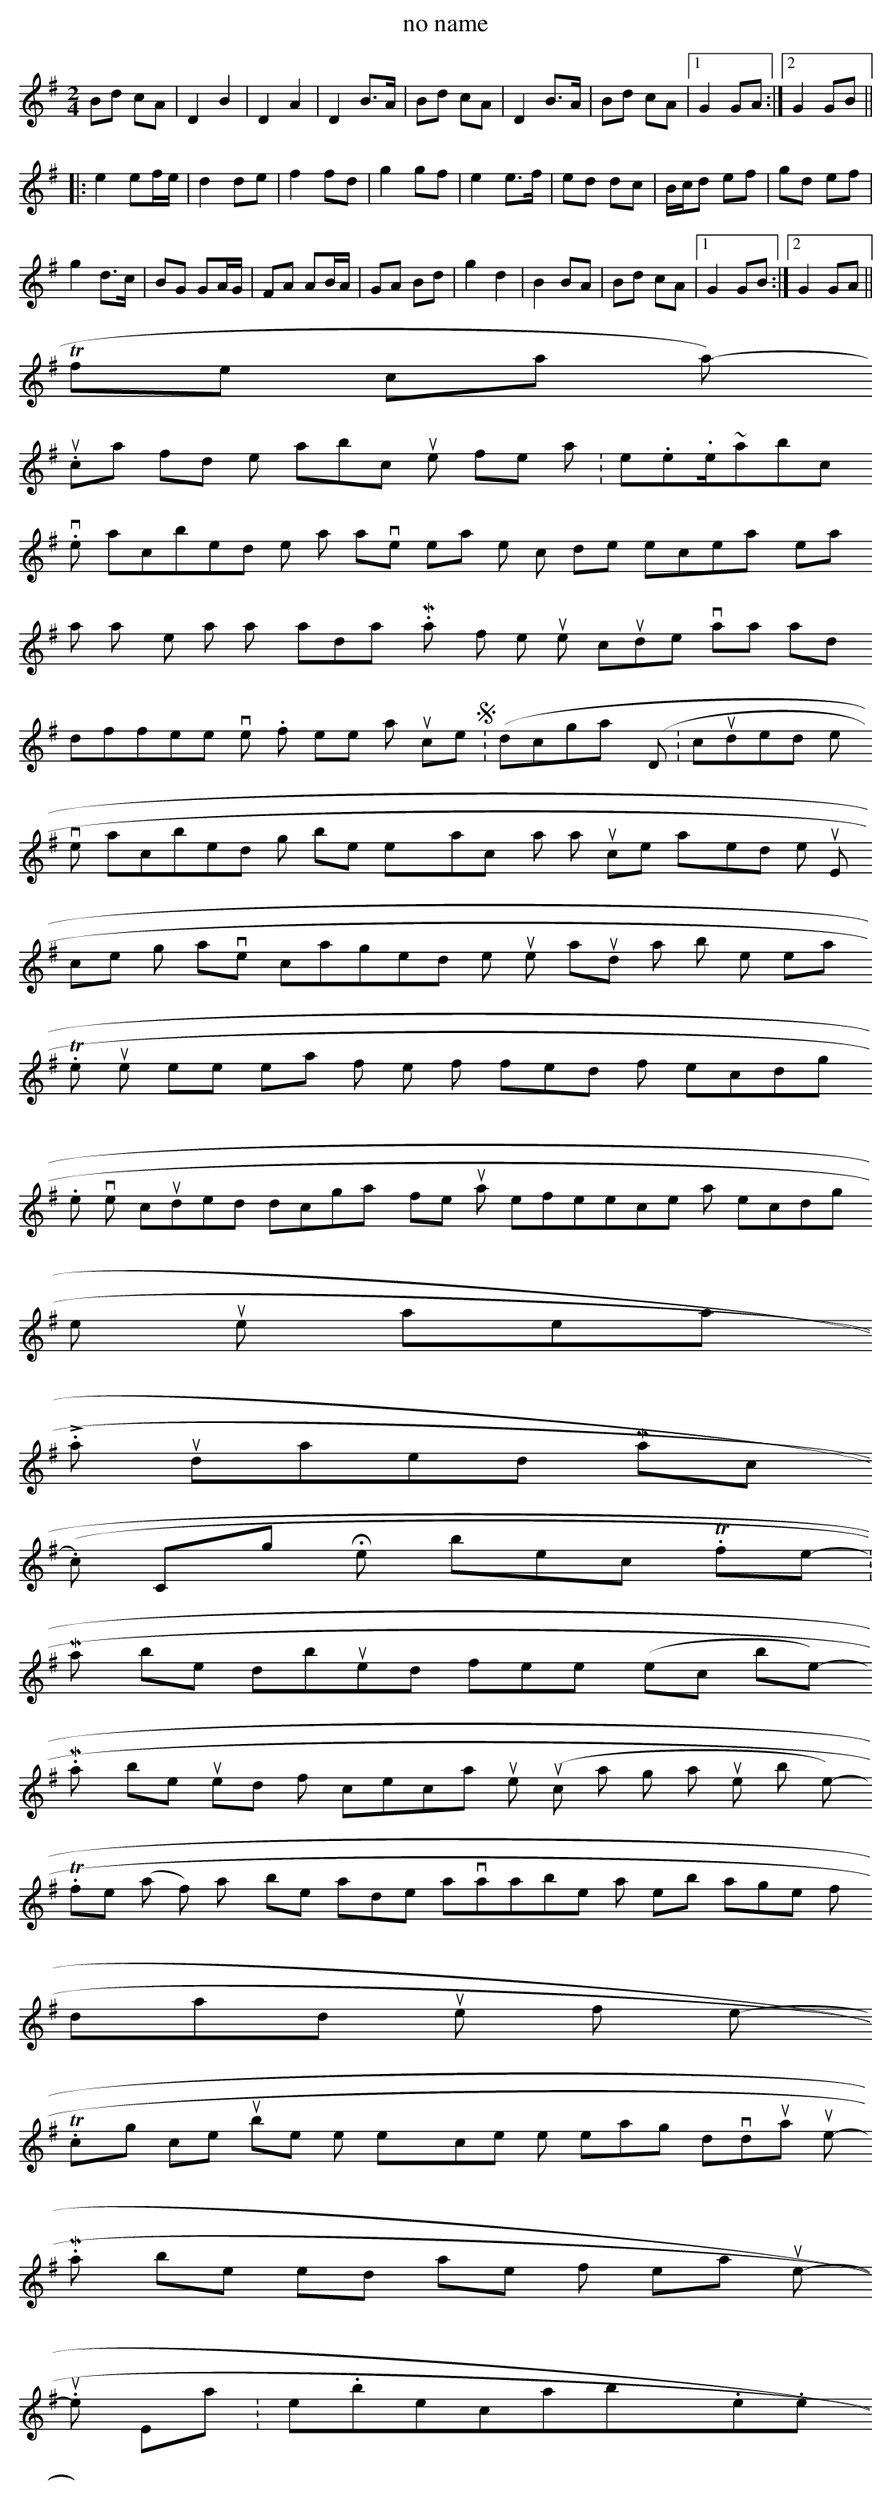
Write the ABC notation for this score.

X:1
T:no name
M:2/4
L:1/8
K:G
Bd cA|D2 B2|D2 A2|D2 B>A|Bd cA|D2 B>A|Bd cA|1 G2 GA:|2 G2 GB||
|:e2 ef/e/|d2 de|f2 fd|g2 gf|e2 e>f|ed dc|B/c/d ef|gd ef|
g2 d>c|BG GA/G/|FA AB/A/|GA Bd|g2 d2|B2 BA|Bd cA|1 G2 GB:|2 G2 GA||
This file contains 7 polkas (#101 - #107).
You can find more abc tune files at http://home1.swipnet.se/~w-11382/abc.htm
I've transcribed them as I have learnt them, which does not necessarily mean
that I play them that way nowadays. Many of the tunes include variations and
different versions. If there is a source (S:) or discography (D:) included the
version transcribed might still not be exactly as that source played the tune,
since I might have changed the tune around a bit when I learnt it.
The tunes were learnt from sessions, from friends or from recordings.
When I've included discography, it's often just a reference to what recordings
the tune appears on.
Last updated 29 March 1998.
(c) Copyright 1997-1998 Henrik Norbeck. This file:
- May be distributed freely (with restrictions below).
- May not be used for commercial purposes (such as printing a tune book to sell).
- This file (or parts of it) may not be made available on a web page for
download without permission from me.
- This copyright notice must be kept, except when e-mailing individual tunes.
- May be printed on paper for personal use.
- Questions? E-mail: henrik.norbeck@mailbox.swipnet.se
M:2/4
L:1/8
